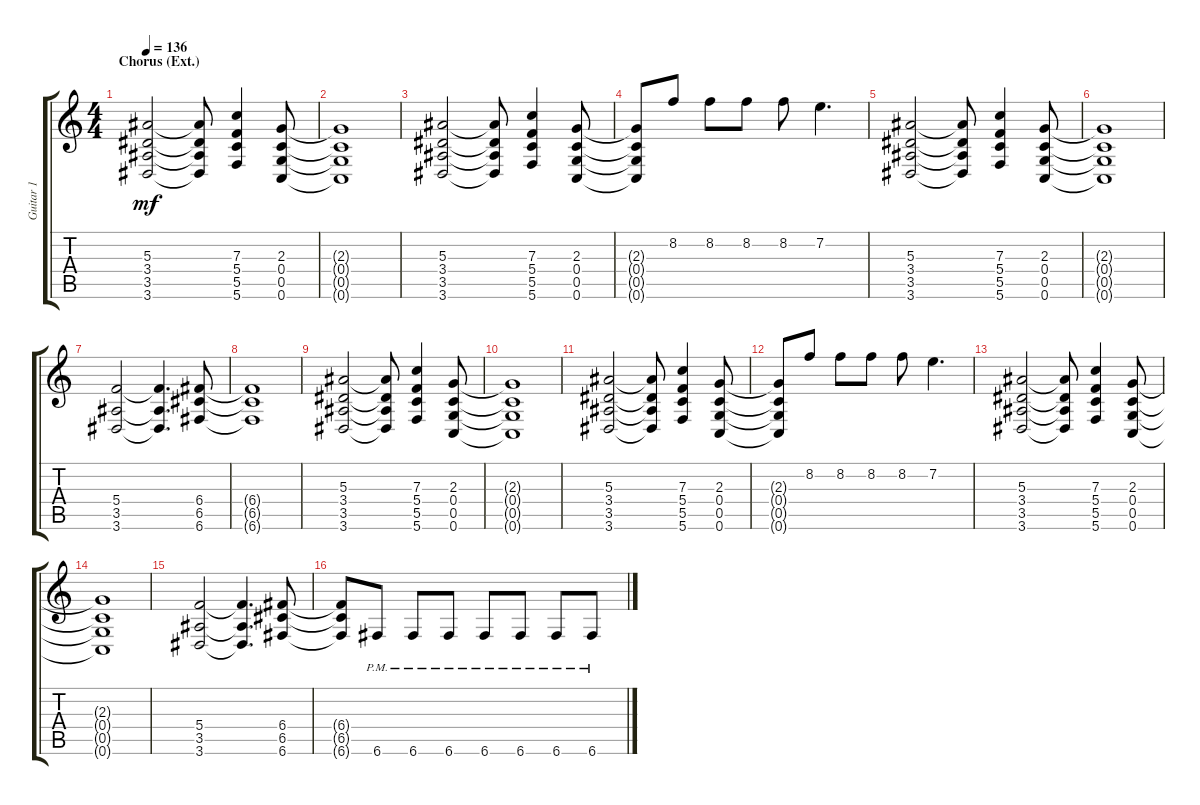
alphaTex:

\track ("Guitar 1" "Guitar 1") {instrument distortionguitar}
\staff {score tabs}
\tuning (D4 A3 F3 C3 G2 C2) {hide}
\ts (4 4)
\section ("" "Chorus (Ext.)")
\tempo 136
\clef g2
\ks c
(5.3 3.4 3.5 3.6).2{dy mf} (5.3{t} 3.4{t} 3.5{t} 3.6{t}).8 (7.3 5.4 5.5 5.6).4 (2.3 0.4 0.5 0.6).8 |
(2.3{t} 0.4{t} 0.5{t} 0.6{t}).1 |
(5.3 3.4 3.5 3.6).2 (5.3{t} 3.4{t} 3.5{t} 3.6{t}).8 (7.3 5.4 5.5 5.6).4 (2.3 0.4 0.5 0.6).8 |
(2.3{t} 0.4{t} 0.5{t} 0.6{t}).8 8.2.8 8.2.8 8.2.8 8.2.8 7.2.4{d} |
(5.3 3.4 3.5 3.6).2 (5.3{t} 3.4{t} 3.5{t} 3.6{t}).8 (7.3 5.4 5.5 5.6).4 (2.3 0.4 0.5 0.6).8 |
(2.3{t} 0.4{t} 0.5{t} 0.6{t}).1 |
(5.4 3.5 3.6).2 (5.4{t} 3.5{t} 3.6{t}).4{d} (6.4 6.5 6.6).8 |
(6.4{t} 6.5{t} 6.6{t}).1 |
(5.3 3.4 3.5 3.6).2 (5.3{t} 3.4{t} 3.5{t} 3.6{t}).8 (7.3 5.4 5.5 5.6).4 (2.3 0.4 0.5 0.6).8 |
(2.3{t} 0.4{t} 0.5{t} 0.6{t}).1 |
(5.3 3.4 3.5 3.6).2 (5.3{t} 3.4{t} 3.5{t} 3.6{t}).8 (7.3 5.4 5.5 5.6).4 (2.3 0.4 0.5 0.6).8 |
(2.3{t} 0.4{t} 0.5{t} 0.6{t}).8 8.2.8 8.2.8 8.2.8 8.2.8 7.2.4{d} |
(5.3 3.4 3.5 3.6).2 (5.3{t} 3.4{t} 3.5{t} 3.6{t}).8 (7.3 5.4 5.5 5.6).4 (2.3 0.4 0.5 0.6).8 |
(2.3{t} 0.4{t} 0.5{t} 0.6{t}).1 |
(5.4 3.5 3.6).2 (5.4{t} 3.5{t} 3.6{t}).4{d} (6.4 6.5 6.6).8 |
(6.4{t} 6.5{t} 6.6{t}).8 6.6{pm}.8 6.6{pm}.8 6.6{pm}.8 6.6{pm}.8 6.6{pm}.8 6.6{pm}.8 6.6{pm}.8
